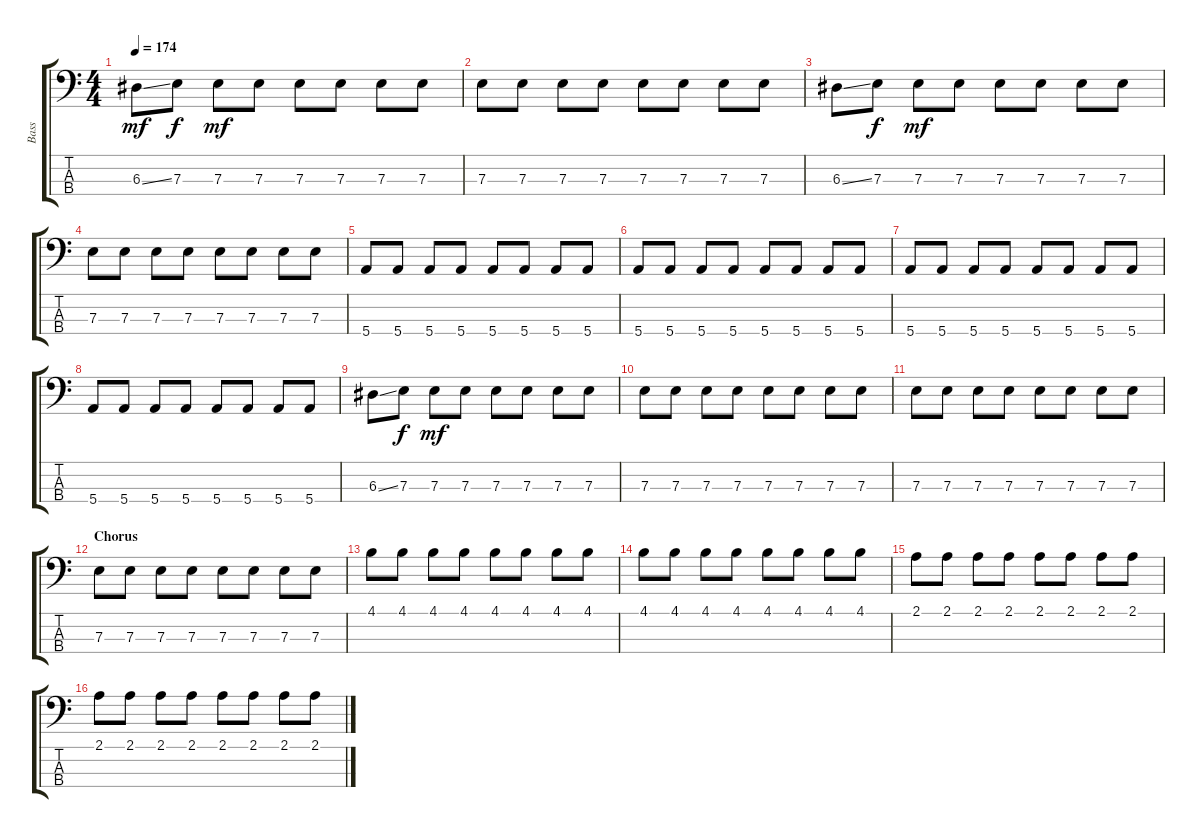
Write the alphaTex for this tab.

\track ("Bass" "Bass") {instrument electricbassfinger}
\staff {score tabs}
\tuning (G2 D2 A1 E1) {hide}
\ts (4 4)
\tempo 174
\clef f4
\ks c
6.3{ss}.8{dy mf} 7.3.8{dy f} 7.3.8{dy mf} 7.3.8 7.3.8 7.3.8 7.3.8 7.3.8 |
7.3.8 7.3.8 7.3.8 7.3.8 7.3.8 7.3.8 7.3.8 7.3.8 |
6.3{ss}.8 7.3.8{dy f} 7.3.8{dy mf} 7.3.8 7.3.8 7.3.8 7.3.8 7.3.8 |
7.3.8 7.3.8 7.3.8 7.3.8 7.3.8 7.3.8 7.3.8 7.3.8 |
5.4.8 5.4.8 5.4.8 5.4.8 5.4.8 5.4.8 5.4.8 5.4.8 |
5.4.8 5.4.8 5.4.8 5.4.8 5.4.8 5.4.8 5.4.8 5.4.8 |
5.4.8 5.4.8 5.4.8 5.4.8 5.4.8 5.4.8 5.4.8 5.4.8 |
5.4.8 5.4.8 5.4.8 5.4.8 5.4.8 5.4.8 5.4.8 5.4.8 |
6.3{ss}.8 7.3.8{dy f} 7.3.8{dy mf} 7.3.8 7.3.8 7.3.8 7.3.8 7.3.8 |
7.3.8 7.3.8 7.3.8 7.3.8 7.3.8 7.3.8 7.3.8 7.3.8 |
7.3.8 7.3.8 7.3.8 7.3.8 7.3.8 7.3.8 7.3.8 7.3.8 |
\section ("" "Chorus")
7.3.8 7.3.8 7.3.8 7.3.8 7.3.8 7.3.8 7.3.8 7.3.8 |
4.1.8 4.1.8 4.1.8 4.1.8 4.1.8 4.1.8 4.1.8 4.1.8 |
4.1.8 4.1.8 4.1.8 4.1.8 4.1.8 4.1.8 4.1.8 4.1.8 |
2.1.8 2.1.8 2.1.8 2.1.8 2.1.8 2.1.8 2.1.8 2.1.8 |
2.1.8 2.1.8 2.1.8 2.1.8 2.1.8 2.1.8 2.1.8 2.1.8
